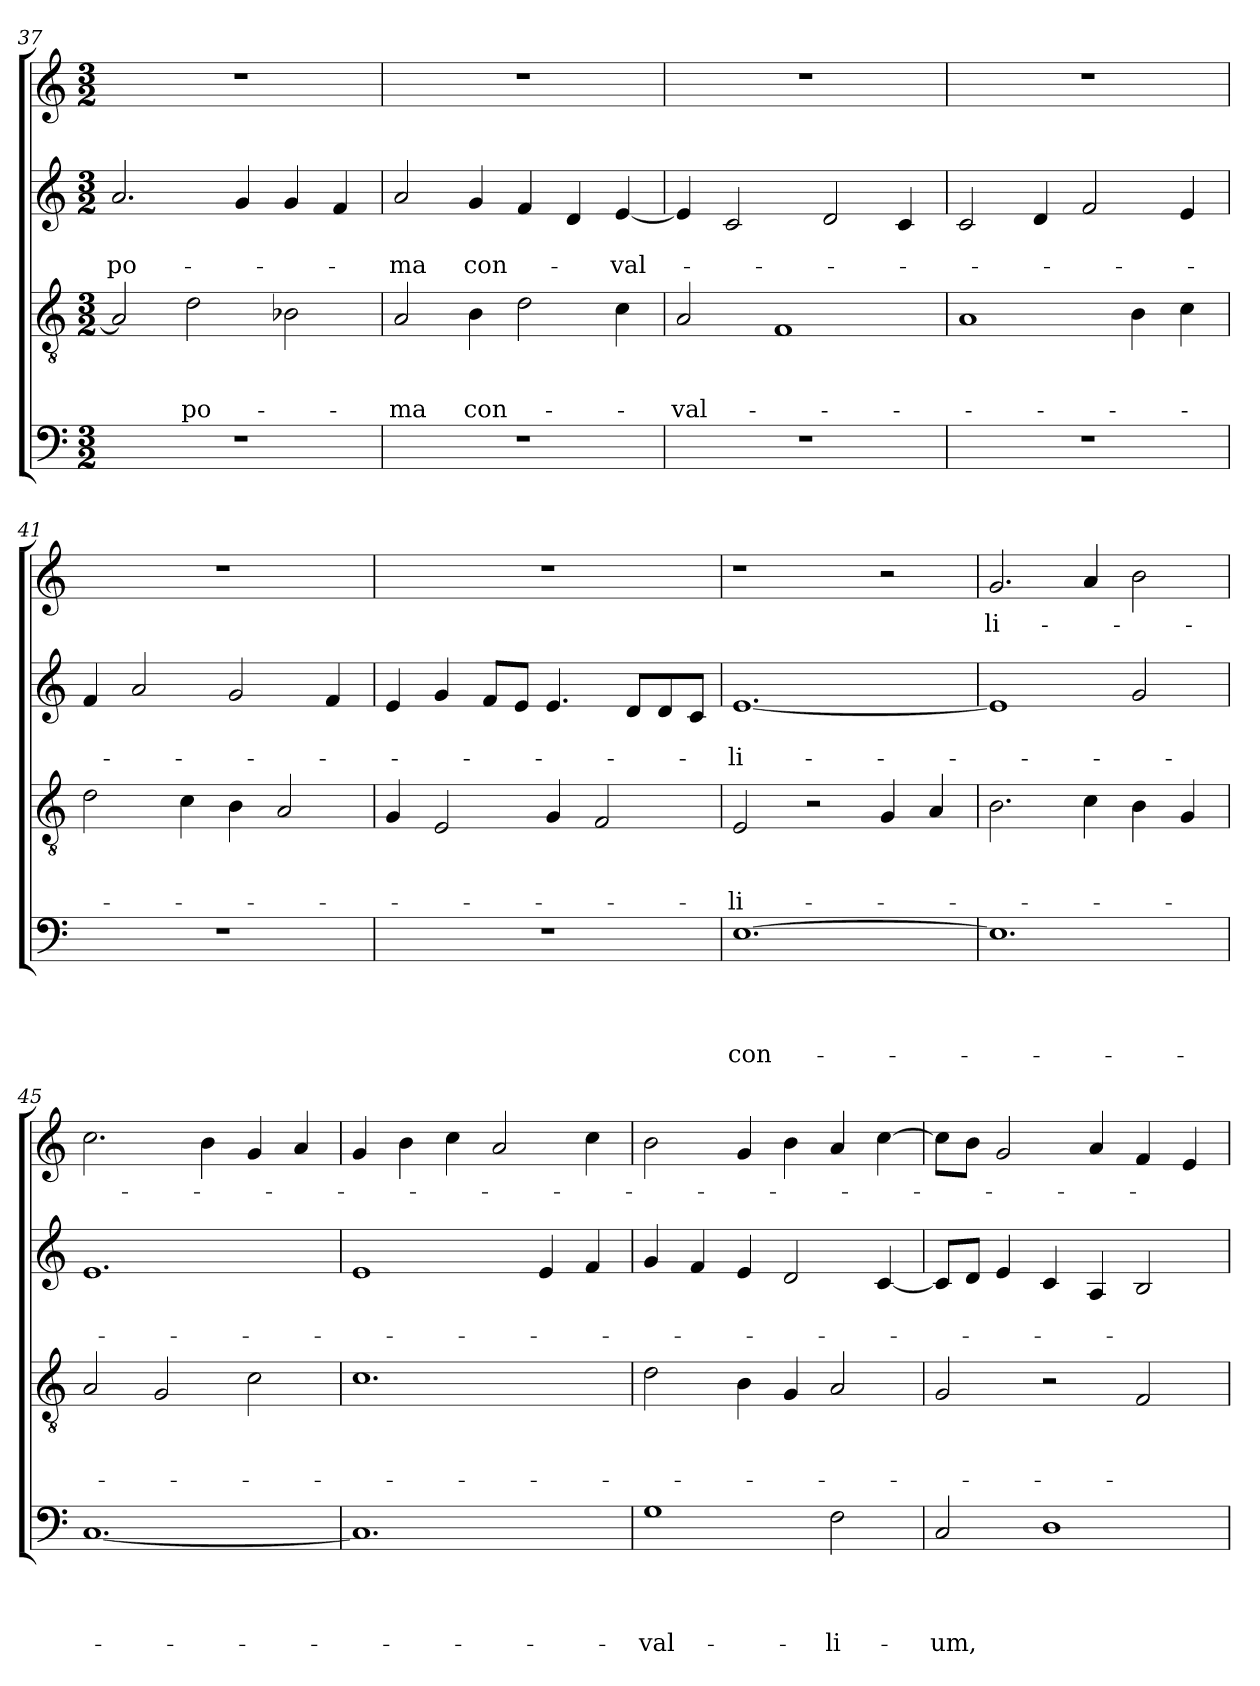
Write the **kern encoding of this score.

**kern	**text	**text	**text	**text	**kern	**text	**text	**text	**kern	**text	**text	**kern	**text
*part4	*part4	*part4	*part4	*part4	*part3	*part3	*part3	*part3	*part2	*part2	*part2	*part1	*part1
*staff4	*staff4	*staff4	*staff4	*staff4	*staff3	*staff3	*staff3	*staff3	*staff2	*staff2	*staff2	*staff1	*staff1
!!LO:LB:g=z
*clefF4	*	*	*	*	*clefGv2	*	*	*	*clefG2	*	*	*clefG2	*
*k[]	*	*	*	*	*k[]	*	*	*	*k[]	*	*	*k[]	*
*C:	*	*	*	*	*C:	*	*	*	*C:	*	*	*C:	*
*M3/2	*	*	*	*	*M3/2	*	*	*	*M3/2	*	*	*M3/2	*
=37	=37	=37	=37	=37	=37	=37	=37	=37	=37	=37	=37	=37	=37
!	!	!	!	!	!	!	!	!	!	!	!LO:LY:b	!	!
1.r	.	.	.	.	2A/]	.	.	.	2.a/	.	po-	1.r	.
!	!	!	!	!	!	!	!	!LO:LY:b	!	!	!	!	!
.	.	.	.	.	2d\	.	.	po-	.	.	.	.	.
.	.	.	.	.	.	.	.	.	4g/	.	.	.	.
.	.	.	.	.	2B-X\	.	.	.	4g/	.	.	.	.
.	.	.	.	.	.	.	.	.	4f/	.	.	.	.
=38	=38	=38	=38	=38	=38	=38	=38	=38	=38	=38	=38	=38	=38
!	!	!	!	!	!	!	!	!LO:LY:b	!	!	!LO:LY:b	!	!
1.r	.	.	.	.	2A/	.	.	-ma	2a/	.	-ma	1.r	.
!	!	!	!	!	!	!	!	!LO:LY:b	!	!	!LO:LY:b	!	!
.	.	.	.	.	4B\	.	.	con-	4g/	.	con-	.	.
.	.	.	.	.	2d\	.	.	.	4f/	.	.	.	.
.	.	.	.	.	.	.	.	.	4d/	.	.	.	.
!	!	!	!	!	!	!	!	!	!	!	!LO:LY:b	!	!
.	.	.	.	.	4c\	.	.	.	[4e/	.	-val-	.	.
=39	=39	=39	=39	=39	=39	=39	=39	=39	=39	=39	=39	=39	=39
!	!	!	!	!	!	!	!	!LO:LY:b	!	!	!	!	!
1.r	.	.	.	.	2A/	.	.	-val-	4e/]	.	.	1.r	.
.	.	.	.	.	.	.	.	.	2c/	.	.	.	.
.	.	.	.	.	1F	.	.	.	.	.	.	.	.
.	.	.	.	.	.	.	.	.	2d/	.	.	.	.
.	.	.	.	.	.	.	.	.	4c/	.	.	.	.
=40	=40	=40	=40	=40	=40	=40	=40	=40	=40	=40	=40	=40	=40
1.r	.	.	.	.	1A	.	.	.	2c/	.	.	1.r	.
.	.	.	.	.	.	.	.	.	4d/	.	.	.	.
.	.	.	.	.	.	.	.	.	2f/	.	.	.	.
.	.	.	.	.	4B\	.	.	.	.	.	.	.	.
.	.	.	.	.	4c\	.	.	.	4e/	.	.	.	.
=41	=41	=41	=41	=41	=41	=41	=41	=41	=41	=41	=41	=41	=41
1.r	.	.	.	.	2d\	.	.	.	4f/	.	.	1.r	.
.	.	.	.	.	.	.	.	.	2a/	.	.	.	.
.	.	.	.	.	4c\	.	.	.	.	.	.	.	.
.	.	.	.	.	4B\	.	.	.	2g/	.	.	.	.
.	.	.	.	.	2A/	.	.	.	.	.	.	.	.
.	.	.	.	.	.	.	.	.	4f/	.	.	.	.
=42	=42	=42	=42	=42	=42	=42	=42	=42	=42	=42	=42	=42	=42
1.r	.	.	.	.	4G/	.	.	.	4e/	.	.	1.r	.
.	.	.	.	.	2E/	.	.	.	4g/	.	.	.	.
.	.	.	.	.	.	.	.	.	8f/L	.	.	.	.
.	.	.	.	.	.	.	.	.	8e/J	.	.	.	.
.	.	.	.	.	4G/	.	.	.	4.e/	.	.	.	.
.	.	.	.	.	2F/	.	.	.	.	.	.	.	.
.	.	.	.	.	.	.	.	.	8d/L	.	.	.	.
.	.	.	.	.	.	.	.	.	8d/	.	.	.	.
.	.	.	.	.	.	.	.	.	8c/J	.	.	.	.
!!LO:LB:g=z
=43	=43	=43	=43	=43	=43	=43	=43	=43	=43	=43	=43	=43	=43
!	!	!	!	!LO:LY:b	!	!	!	!LO:LY:b	!	!	!LO:LY:b	!	!LO:LY:b
[1.E	.	.	.	con-	2E/	.	.	-li-	[1.e	.	-li-	1r	conval-
.	.	.	.	.	2r	.	.	.	.	.	.	.	.
.	.	.	.	.	4G/	.	.	.	.	.	.	2r	.
.	.	.	.	.	4A/	.	.	.	.	.	.	.	.
=44	=44	=44	=44	=44	=44	=44	=44	=44	=44	=44	=44	=44	=44
!	!	!	!	!	!	!	!	!	!	!	!	!	!LO:LY:b
1.E]	.	.	.	.	2.B\	.	.	.	1e]	.	.	2.g/	-li-
.	.	.	.	.	4c\	.	.	.	.	.	.	4a/	.
.	.	.	.	.	4B\	.	.	.	2g/	.	.	2b\	.
.	.	.	.	.	4G/	.	.	.	.	.	.	.	.
=45	=45	=45	=45	=45	=45	=45	=45	=45	=45	=45	=45	=45	=45
[1.C	.	.	.	.	2A/	.	.	.	1.e	.	.	2.cc\	.
.	.	.	.	.	2G/	.	.	.	.	.	.	.	.
.	.	.	.	.	.	.	.	.	.	.	.	4b\	.
.	.	.	.	.	2c\	.	.	.	.	.	.	4g/	.
.	.	.	.	.	.	.	.	.	.	.	.	4a/	.
=46	=46	=46	=46	=46	=46	=46	=46	=46	=46	=46	=46	=46	=46
1.C]	.	.	.	.	1.c	.	.	.	1e	.	.	4g/	.
.	.	.	.	.	.	.	.	.	.	.	.	4b\	.
.	.	.	.	.	.	.	.	.	.	.	.	4cc\	.
.	.	.	.	.	.	.	.	.	.	.	.	2a/	.
.	.	.	.	.	.	.	.	.	4e/	.	.	.	.
.	.	.	.	.	.	.	.	.	4f/	.	.	4cc\	.
=47	=47	=47	=47	=47	=47	=47	=47	=47	=47	=47	=47	=47	=47
!	!	!	!	!LO:LY:b	!	!	!	!	!	!	!	!	!
1G	.	.	.	-val-	2d\	.	.	.	4g/	.	.	2b\	.
.	.	.	.	.	.	.	.	.	4f/	.	.	.	.
.	.	.	.	.	4B\	.	.	.	4e/	.	.	4g/	.
.	.	.	.	.	4G/	.	.	.	2d/	.	.	4b\	.
!	!	!	!	!LO:LY:b	!	!	!	!	!	!	!	!	!
2F\	.	.	.	-li-	2A/	.	.	.	.	.	.	4a/	.
.	.	.	.	.	.	.	.	.	[4c/	.	.	[4cc\	.
=48	=48	=48	=48	=48	=48	=48	=48	=48	=48	=48	=48	=48	=48
!	!	!	!	!LO:LY:b	!	!	!	!	!	!	!	!	!
2C/	.	.	.	-um,	2G/	.	.	.	8c/L]	.	.	8cc\L]	.
.	.	.	.	.	.	.	.	.	8d/J	.	.	8b\J	.
.	.	.	.	.	.	.	.	.	4e/	.	.	2g/	.
1D	.	.	.	.	2r	.	.	.	4c/	.	.	.	.
.	.	.	.	.	.	.	.	.	4A/	.	.	4a/	.
.	.	.	.	.	2F/	.	.	.	2B/	.	.	4f/	.
.	.	.	.	.	.	.	.	.	.	.	.	4e/	.
=	=	=	=	=	=	=	=	=	=	=	=	=	=
*-	*-	*-	*-	*-	*-	*-	*-	*-	*-	*-	*-	*-	*-
